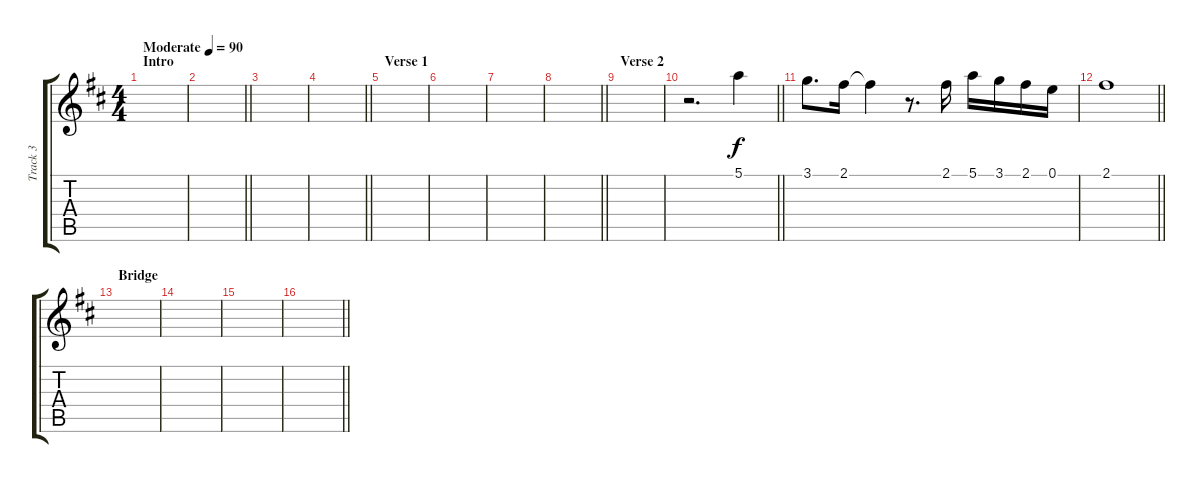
\track ("Track 3" "Track 3") {instrument acousticguitarsteel}
\staff {score tabs}
\tuning (E4 B3 G3 D3 A2 E2) {hide}
\ts (4 4)
\section ("" "Intro")
\tempo (90 "Moderate")
\clef g2
\ks d
|
\barLineRight lightlight
|
|
\barLineRight lightlight
|
\section ("" "Verse 1")
|
|
|
\barLineRight lightlight
|
\section ("" "Verse 2")
|
\barLineRight lightlight
r.2{d} 5.1.4 |
3.1.8{d} 2.1.16 2.1{t}.4 r.8{d} 2.1.16 5.1.16 3.1.16 2.1.16 0.1.16 |
\barLineRight lightlight
2.1.1 |
\section ("" "Bridge")
|
|
|
\barLineRight lightlight
